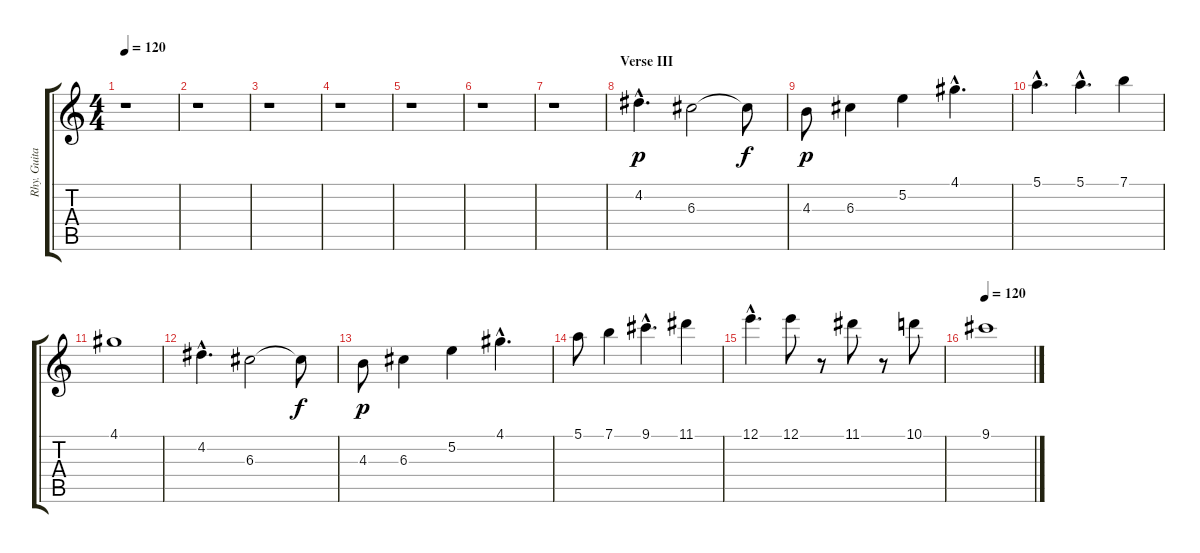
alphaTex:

\track ("Rhy. Guitar" "Rhy. Guita") {instrument overdrivenguitar}
\staff {score tabs}
\tuning (E4 B3 G3 D3 A2 E2) {hide}
\ts (4 4)
\tempo 120
\clef g2
\ks c
r.1{dy f} |
r.1 |
r.1 |
r.1 |
r.1 |
r.1 |
r.1 |
\section ("" "Verse III")
4.2{hac}.4{d dy p} 6.3.2 6.3{t}.8{dy f} |
4.3.8{dy p} 6.3.4 5.2.4 4.1{hac}.4{d} |
5.1{hac}.4{d} 5.1{hac}.4{d} 7.1.4 |
4.1.1 |
4.2{hac}.4{d} 6.3.2 6.3{t}.8{dy f} |
4.3.8{dy p} 6.3.4 5.2.4 4.1{hac}.4{d} |
5.1.8 7.1.4 9.1{hac}.4{d} 11.1.4 |
12.1{hac}.4{d} 12.1.8 r.8 11.1.8 r.8 10.1.8 |
\tempo 120
9.1.1
